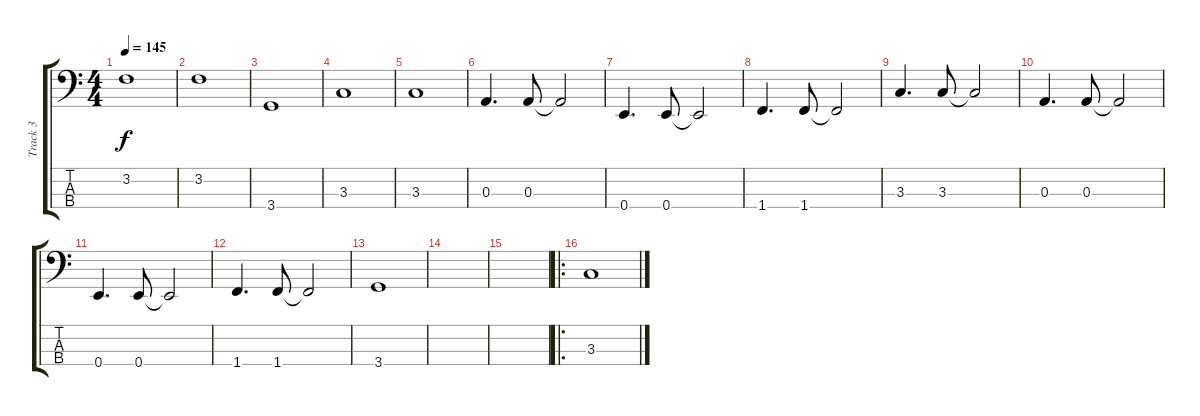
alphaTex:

\track ("Track 3" "Track 3") {instrument electricbassfinger}
\staff {score tabs}
\tuning (G2 D2 A1 E1) {hide}
\ts (4 4)
\tempo 145
\clef f4
\ks c
3.2.1{dy f} |
3.2.1 |
3.4.1 |
3.3.1 |
3.3.1 |
0.3.4{d} 0.3.8 0.3{t}.2 |
0.4.4{d} 0.4.8 0.4{t}.2 |
1.4.4{d} 1.4.8 1.4{t}.2 |
3.3.4{d} 3.3.8 3.3{t}.2 |
0.3.4{d} 0.3.8 0.3{t}.2 |
0.4.4{d} 0.4.8 0.4{t}.2 |
1.4.4{d} 1.4.8 1.4{t}.2 |
3.4.1 |
|
|
\ro
3.3.1
